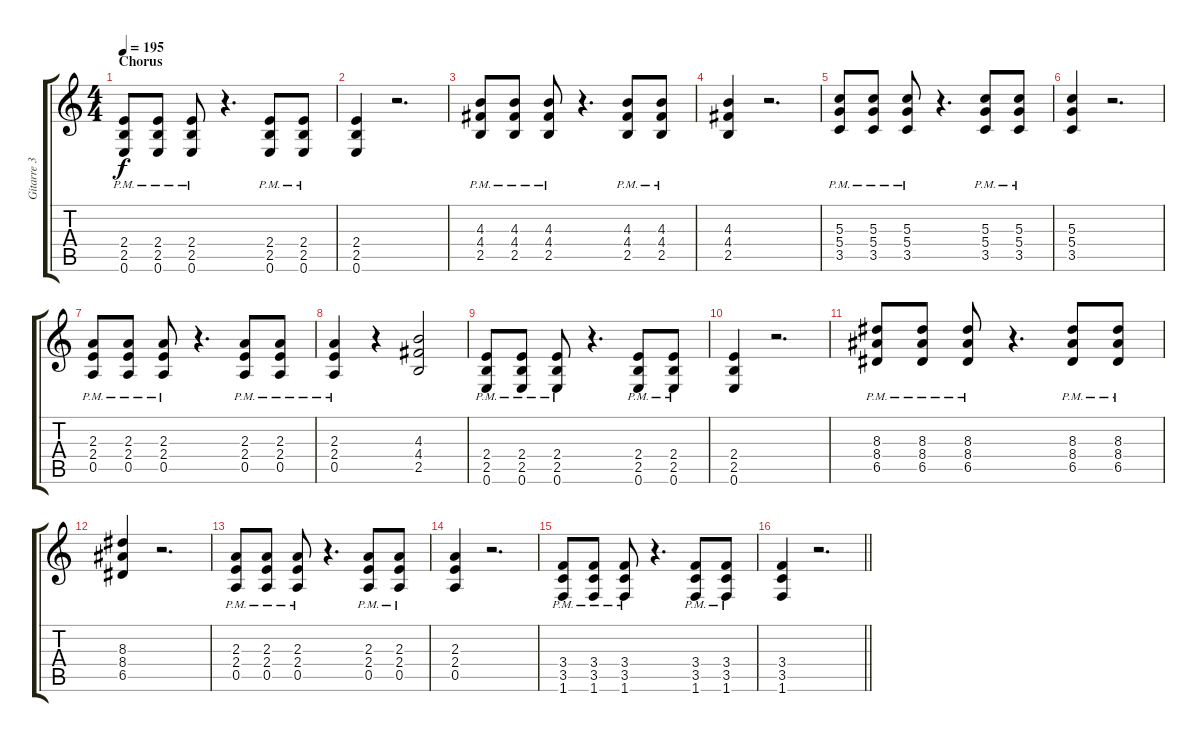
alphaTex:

\track ("Gitarre 3" "Gitarre 3") {instrument distortionguitar}
\staff {score tabs}
\tuning (E4 B3 G3 D3 A2 E2) {hide}
\ts (4 4)
\section ("" "Chorus")
\tempo 195
\clef g2
\ks c
(2.4{pm} 2.5{pm} 0.6{pm}).8{dy f} (2.4{pm} 2.5{pm} 0.6{pm}).8 (2.4{pm} 2.5{pm} 0.6{pm}).8 r.4{d} (2.4{pm} 2.5{pm} 0.6{pm}).8 (2.4{pm} 2.5{pm} 0.6{pm}).8 |
(2.4 2.5 0.6).4 r.2{d} |
(4.3{pm} 4.4{pm} 2.5{pm}).8 (4.3{pm} 4.4{pm} 2.5{pm}).8 (4.3{pm} 4.4{pm} 2.5{pm}).8 r.4{d} (4.3{pm} 4.4{pm} 2.5{pm}).8 (4.3{pm} 4.4{pm} 2.5{pm}).8 |
(4.3 4.4 2.5).4 r.2{d} |
(5.3{pm} 5.4{pm} 3.5{pm}).8 (5.3{pm} 5.4{pm} 3.5{pm}).8 (5.3{pm} 5.4{pm} 3.5{pm}).8 r.4{d} (5.3{pm} 5.4{pm} 3.5{pm}).8 (5.3{pm} 5.4{pm} 3.5{pm}).8 |
(5.3 5.4 3.5).4 r.2{d} |
(2.3{pm} 2.4{pm} 0.5{pm}).8 (2.3{pm} 2.4{pm} 0.5{pm}).8 (2.3{pm} 2.4{pm} 0.5{pm}).8 r.4{d} (2.3{pm} 2.4{pm} 0.5{pm}).8 (2.3{pm} 2.4{pm} 0.5{pm}).8 |
(2.3{pm} 2.4{pm} 0.5{pm}).4 r.4 (4.3 4.4 2.5).2 |
(2.4{pm} 2.5{pm} 0.6{pm}).8 (2.4{pm} 2.5{pm} 0.6{pm}).8 (2.4{pm} 2.5{pm} 0.6{pm}).8 r.4{d} (2.4{pm} 2.5{pm} 0.6{pm}).8 (2.4{pm} 2.5{pm} 0.6{pm}).8 |
(2.4 2.5 0.6).4 r.2{d} |
(8.3{pm} 8.4{pm} 6.5{pm}).8 (8.3{pm} 8.4{pm} 6.5{pm}).8 (8.3{pm} 8.4{pm} 6.5{pm}).8 r.4{d} (8.3{pm} 8.4{pm} 6.5{pm}).8 (8.3{pm} 8.4{pm} 6.5{pm}).8 |
(8.3 8.4 6.5).4 r.2{d} |
(2.3{pm} 2.4{pm} 0.5{pm}).8 (2.3{pm} 2.4{pm} 0.5{pm}).8 (2.3{pm} 2.4{pm} 0.5{pm}).8 r.4{d} (2.3{pm} 2.4{pm} 0.5{pm}).8 (2.3{pm} 2.4{pm} 0.5{pm}).8 |
(2.3 2.4 0.5).4 r.2{d} |
(3.4{pm} 3.5{pm} 1.6{pm}).8 (3.4{pm} 3.5{pm} 1.6{pm}).8 (3.4{pm} 3.5{pm} 1.6{pm}).8 r.4{d} (3.4{pm} 3.5{pm} 1.6{pm}).8 (3.4{pm} 3.5{pm} 1.6{pm}).8 |
\barLineRight lightlight
(3.4 3.5 1.6).4 r.2{d}
